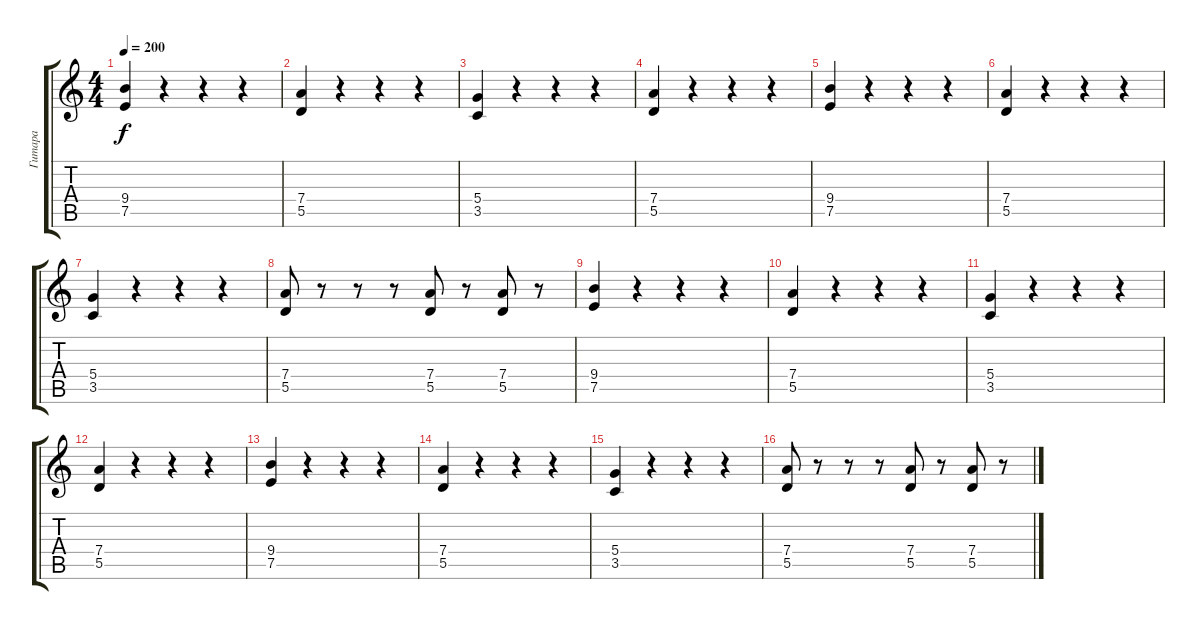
\track ("Гитара" "Гитара") {instrument overdrivenguitar}
\staff {score tabs}
\tuning (E4 B3 G3 D3 A2 E2) {hide}
\ts (4 4)
\tempo 200
\clef g2
\ks c
(9.4 7.5).4{dy f instrument overdrivenguitar} r.4 r.4 r.4 |
(7.4 5.5).4 r.4 r.4 r.4 |
(5.4 3.5).4 r.4 r.4 r.4 |
(7.4 5.5).4 r.4 r.4 r.4 |
(9.4 7.5).4 r.4 r.4 r.4 |
(7.4 5.5).4 r.4 r.4 r.4 |
(5.4 3.5).4 r.4 r.4 r.4 |
(7.4 5.5).8 r.8 r.8 r.8 (7.4 5.5).8 r.8 (7.4 5.5).8 r.8 |
(9.4 7.5).4 r.4 r.4 r.4 |
(7.4 5.5).4 r.4 r.4 r.4 |
(5.4 3.5).4 r.4 r.4 r.4 |
(7.4 5.5).4 r.4 r.4 r.4 |
(9.4 7.5).4 r.4 r.4 r.4 |
(7.4 5.5).4 r.4 r.4 r.4 |
(5.4 3.5).4 r.4 r.4 r.4 |
(7.4 5.5).8 r.8 r.8 r.8 (7.4 5.5).8 r.8 (7.4 5.5).8 r.8
